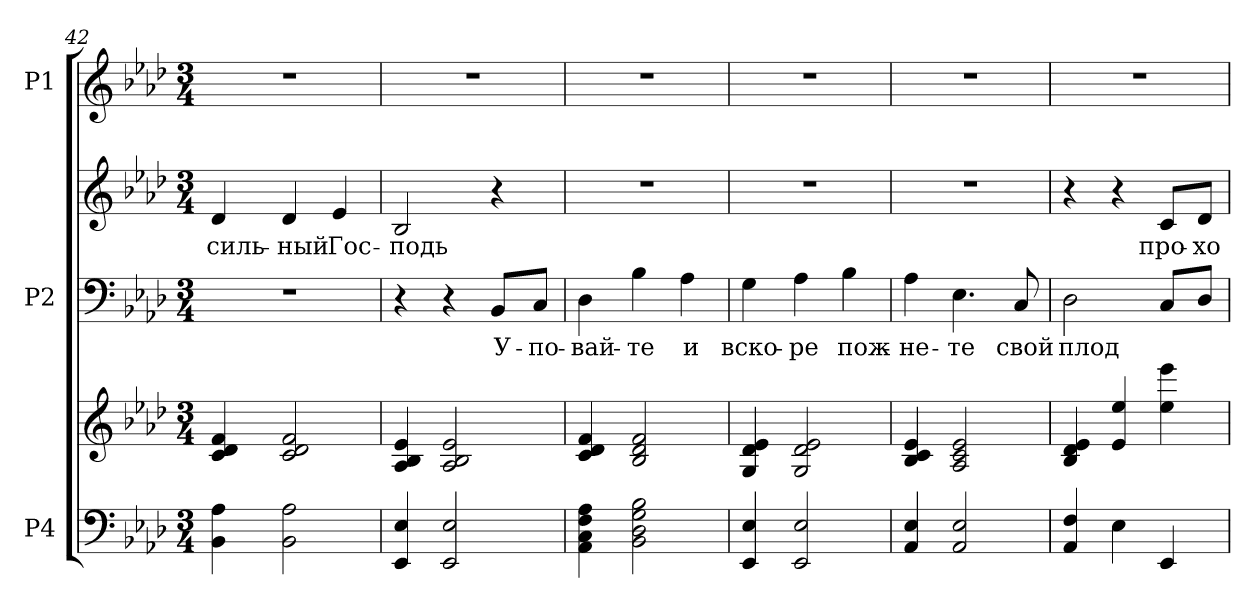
**kern	**kern	**kern	**text	**kern	**text	**kern
*part3	*part3	*part2	*part2	*part2	*part2	*part1
*staff5	*staff4	*staff3	*staff3	*staff2	*staff2	*staff1
*I"P4	*	*I"P2	*	*	*	*I"P1
!!LO:PB:g=z
*clefF4	*clefG2	*clefF4	*	*clefG2	*	*clefG2
*k[b-e-a-d-]	*k[b-e-a-d-]	*k[b-e-a-d-]	*	*k[b-e-a-d-]	*	*k[b-e-a-d-]
*A-:	*A-:	*A-:	*	*A-:	*	*A-:
*M3/4	*M3/4	*M3/4	*	*M3/4	*	*M3/4
=42	=42	=42	=42	=42	=42	=42
!	!	!LO:N:vis=1	!	!	!	!
!	!	!	!	!	!LO:LY:b:color=#000000	!LO:N:vis=1
4BB-i\ 4A-i	4ci/ 4d-i 4fi	2.r	.	4d-i/	силь-	2.r
!	!	!	!	!	!LO:LY:b:color=#000000	!
2BB-i\ 2A-i	2ci/ 2d-i 2fi	.	.	4d-i/	-ный	.
!	!	!	!	!	!LO:LY:b:color=#000000	!
.	.	.	.	4e-i/	Гос-	.
=43	=43	=43	=43	=43	=43	=43
!	!	!	!	!	!LO:LY:b:color=#000000	!LO:N:vis=1
4EE-i/ 4E-i	4A-i/ 4B-i 4e-i	4r	.	2B-i/	-подь	2.r
2EE-i/ 2E-i	2A-i/ 2B-i 2e-i	4r	.	.	.	.
!	!	!	!LO:LY:b:color=#000000	!	!	!
.	.	8BB-i/L	У-	4r	.	.
!	!	!	!LO:LY:b:color=#000000	!	!	!
.	.	8Ci/J	-по-	.	.	.
=44	=44	=44	=44	=44	=44	=44
!	!	!	!LO:LY:b:color=#000000	!LO:N:vis=1	!	!LO:N:vis=1
4AA-i\ 4Ci 4Fi 4A-i	4ci/ 4d-i 4fi	4D-i\	-вай-	2.r	.	2.r
!	!	!	!LO:LY:b:color=#000000	!	!	!
2BB-i\ 2D-i 2Gi 2B-i	2B-i/ 2d-i 2fi	4B-i\	-те	.	.	.
!	!	!	!LO:LY:b:color=#000000	!	!	!
.	.	4A-i\	и	.	.	.
=45	=45	=45	=45	=45	=45	=45
!	!	!	!LO:LY:b:color=#000000	!LO:N:vis=1	!	!LO:N:vis=1
4EE-i/ 4E-i	4Gi/ 4d-i 4e-i	4Gi\	вско-	2.r	.	2.r
!	!	!	!LO:LY:b:color=#000000	!	!	!
2EE-i/ 2E-i	2Gi/ 2d-i 2e-i	4A-i\	-ре	.	.	.
!	!	!	!LO:LY:b:color=#000000	!	!	!
.	.	4B-i\	пож-	.	.	.
=46	=46	=46	=46	=46	=46	=46
!	!	!	!LO:LY:b:color=#000000	!LO:N:vis=1	!	!LO:N:vis=1
4AA-i/ 4E-i	4B-i/ 4ci 4e-i	4A-i\	-не-	2.r	.	2.r
!	!	!	!LO:LY:b:color=#000000	!	!	!
2AA-i/ 2E-i	2A-i/ 2ci 2e-i	4.E-i\	-те	.	.	.
!	!	!	!LO:LY:b:color=#000000	!	!	!
.	.	8Ci/	свой	.	.	.
=47	=47	=47	=47	=47	=47	=47
!	!	!	!LO:LY:b:color=#000000	!	!	!LO:N:vis=1
4AA-i/ 4Fi	4B-i/ 4d-i 4e-i	2D-i\	плод	4r	.	2.r
4E-i\	4e-i/ 4ee-i	.	.	4r	.	.
!	!	!	!	!	!LO:LY:b:color=#000000	!
4EE-i/	4ee-i\ 4eee-i	8Ci/L	.	8ci/L	про-	.
!	!	!	!	!	!LO:LY:b:color=#000000	!
.	.	8D-i/J	.	8d-i/J	-хо-	.
=	=	=	=	=	=	=
*-	*-	*-	*-	*-	*-	*-
